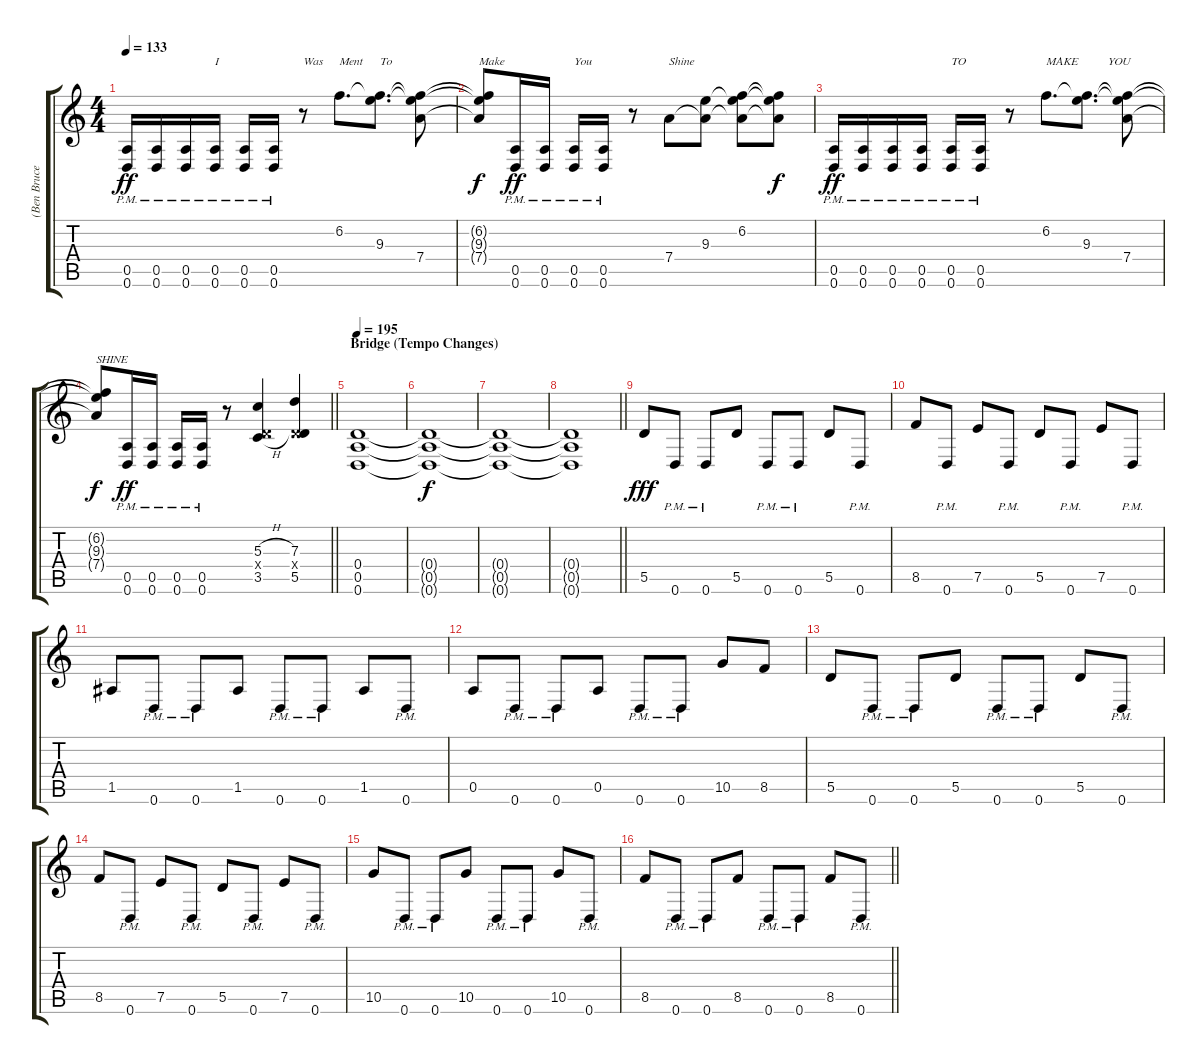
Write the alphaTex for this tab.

\track ("(Ben Bruce) Lead Guitar" "(Ben Bruce") {instrument distortionguitar}
\staff {score tabs}
\tuning (E4 B3 G3 D3 A2 D2) {hide}
\ts (4 4)
\tempo 133
\clef g2
\ks c
(0.5{pm} 0.6{pm}).16{dy ff} (0.5{pm} 0.6{pm}).16 (0.5{pm} 0.6{pm}).16 (0.5{pm} 0.6{pm}).16{txt "I"} (0.5{pm} 0.6{pm}).16 (0.5{pm} 0.6{pm}).16 r.8{txt "Was"} 6.2.8{d txt "Ment"} (6.2{t} 9.3).8{d txt "To"} (6.2{t} 9.3{t} 7.4).8 |
(6.2{t} 9.3{t} 7.4{t}).8{txt "Make" dy f} (0.5{pm} 0.6{pm}).16{dy ff} (0.5{pm} 0.6{pm}).16 (0.5{pm} 0.6{pm}).16{txt "You"} (0.5{pm} 0.6{pm}).16 r.8 7.4.8{txt "Shine"} (9.3 7.4{t}).8 (6.2 9.3{t} 7.4{t}).8 (6.2{t} 9.3{t} 7.4{t}).8{dy f} |
(0.5{pm} 0.6{pm}).16{dy ff} (0.5{pm} 0.6{pm}).16 (0.5{pm} 0.6{pm}).16 (0.5{pm} 0.6{pm}).16 (0.5{pm} 0.6{pm}).16{txt "TO   "} (0.5{pm} 0.6{pm}).16 r.8 6.2.8{d txt "MAKE"} (6.2{t} 9.3).8{d txt "       YOU"} (6.2{t} 9.3{t} 7.4).8 |
\barLineRight lightlight
(6.2{t} 9.3{t} 7.4{t}).8{txt "SHINE" dy f} (0.5{pm} 0.6{pm}).16{dy ff} (0.5{pm} 0.6{pm}).16 (0.5{pm} 0.6{pm}).16 (0.5{pm} 0.6{pm}).16 r.8 (5.3{h} 0.4{x} 3.5{h}).4 (7.3 0.4{x} 5.5).4 |
\section ("" "Bridge (Tempo Changes)")
\tempo 205
\tempo 195
(0.4 0.5 0.6).1 |
(0.4{t} 0.5{t} 0.6{t}).1{dy f} |
(0.4{t} 0.5{t} 0.6{t}).1 |
\barLineRight lightlight
(0.4{t} 0.5{t} 0.6{t}).1 |
5.5.8{dy fff} 0.6{pm}.8 0.6{pm}.8 5.5.8 0.6{pm}.8 0.6{pm}.8 5.5.8 0.6{pm}.8 |
8.5.8 0.6{pm}.8 7.5.8 0.6{pm}.8 5.5.8 0.6{pm}.8 7.5.8 0.6{pm}.8 |
1.5.8 0.6{pm}.8 0.6{pm}.8 1.5.8 0.6{pm}.8 0.6{pm}.8 1.5.8 0.6{pm}.8 |
0.5.8 0.6{pm}.8 0.6{pm}.8 0.5.8 0.6{pm}.8 0.6{pm}.8 10.5.8 8.5.8 |
5.5.8 0.6{pm}.8 0.6{pm}.8 5.5.8 0.6{pm}.8 0.6{pm}.8 5.5.8 0.6{pm}.8 |
8.5.8 0.6{pm}.8 7.5.8 0.6{pm}.8 5.5.8 0.6{pm}.8 7.5.8 0.6{pm}.8 |
10.5.8 0.6{pm}.8 0.6{pm}.8 10.5.8 0.6{pm}.8 0.6{pm}.8 10.5.8 0.6{pm}.8 |
\barLineRight lightlight
8.5.8 0.6{pm}.8 0.6{pm}.8 8.5.8 0.6{pm}.8 0.6{pm}.8 8.5.8 0.6{pm}.8
